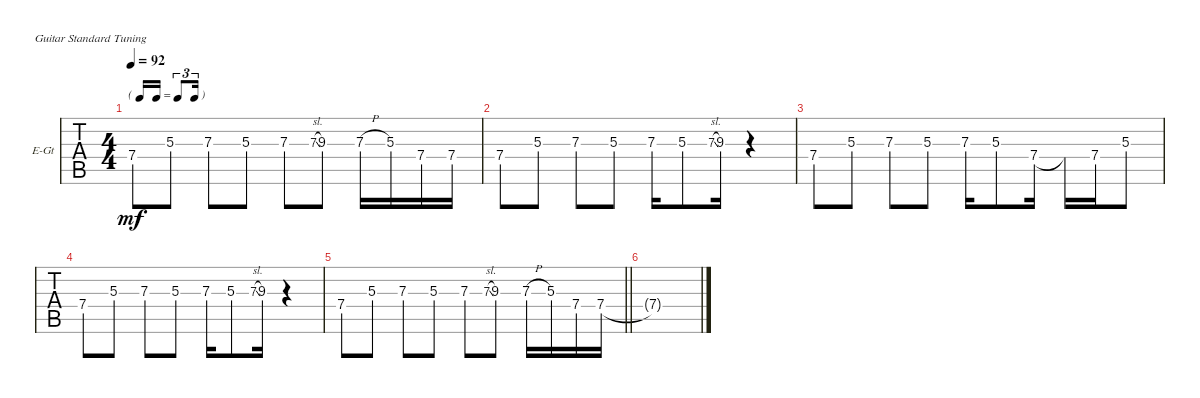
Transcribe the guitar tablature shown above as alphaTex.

\defaultSystemsLayout 4
\bracketExtendMode nobrackets
\firstSystemTrackNameOrientation horizontal
\otherSystemsTrackNameOrientation horizontal
\track ("Electric Guitar" "E-Gt") {instrument overdrivenguitar}
\staff {tabs}
\tuning (E4 B3 G3 D3 A2 E2)
\ts (4 4)
\tf triplet16th
\tempo 92
\clef g2
\ks c
7.4.8{dy mf} 5.3{st}.8 7.3.8 5.3{st}.8 7.3{st}.8 7.3{sl}.8{gr onbeat} 9.3{st}.8 7.3{h}.16 5.3.16 7.4.16 7.4.16 |
7.4.8 5.3{st}.8 7.3.8 5.3{st}.8 7.3.16 5.3{st}.8 7.3{sl}.8{gr onbeat} 9.3{st}.16 r.4 |
7.4.8 5.3{st}.8 7.3.8 5.3{st}.8 7.3.16 5.3{st}.8 7.4.16 7.4{t}.16 7.4.16 5.3{st}.8 |
7.4.8 5.3{st}.8 7.3.8 5.3{st}.8 7.3.16 5.3{st}.8 7.3{sl}.8{gr onbeat} 9.3{st}.16 r.4 |
\barLineRight lightlight
7.4.8 5.3{st}.8 7.3.8 5.3{st}.8 7.3{st}.8 7.3{sl}.8{gr onbeat} 9.3{st}.8 7.3{h}.16 5.3.16 7.4.16 7.4.16 |
7.4{t}.1
